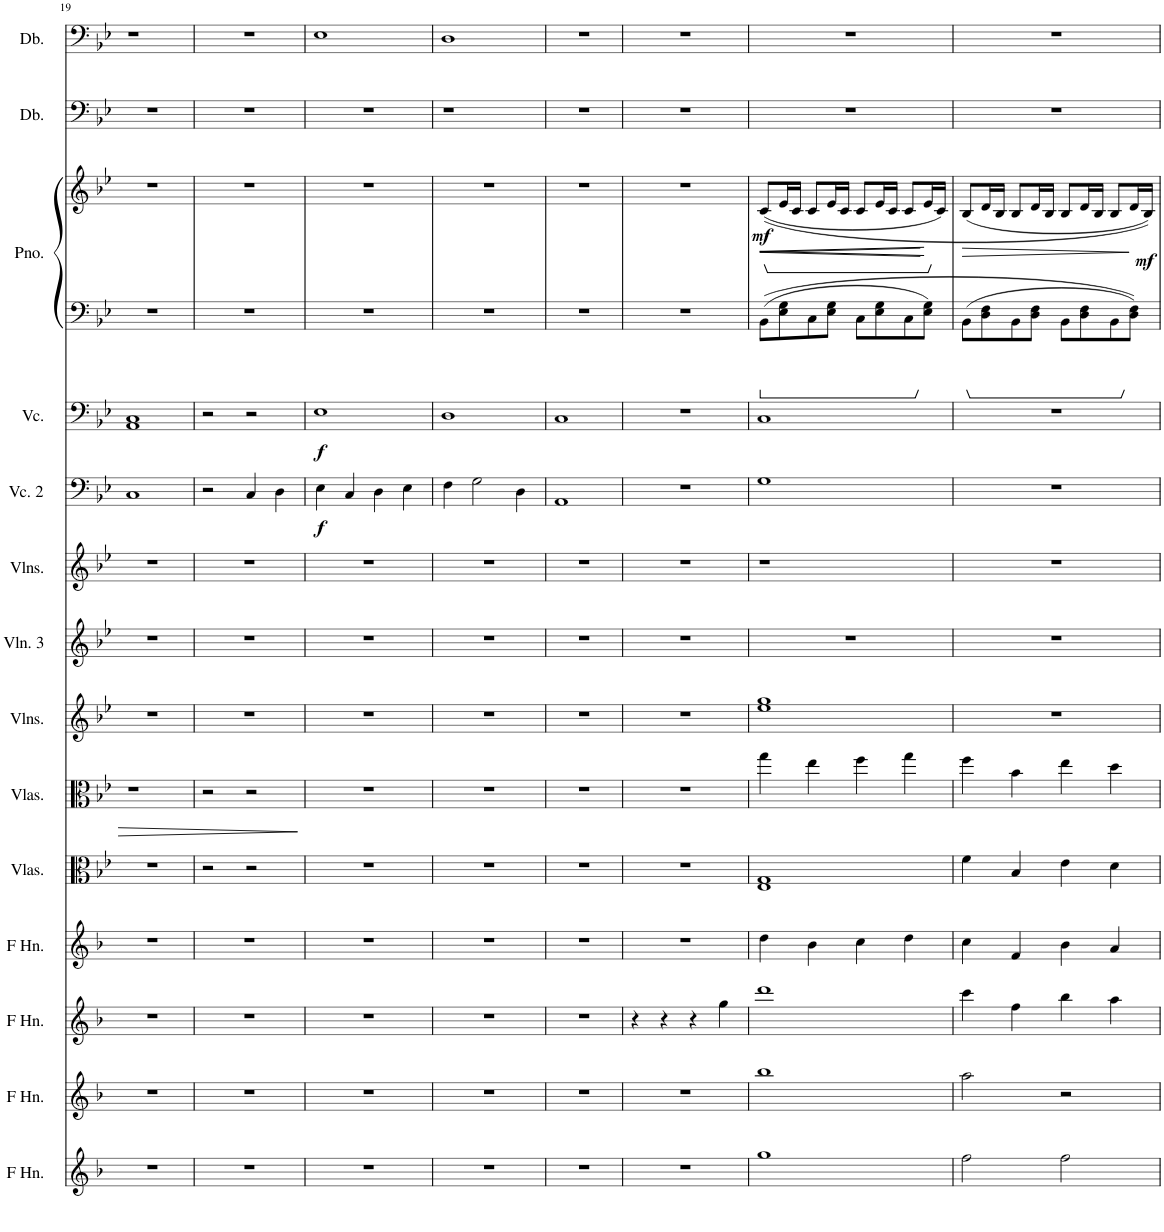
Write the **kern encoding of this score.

**kern	**kern	**kern	**kern	**kern	**kern	**kern	**kern	**kern	**kern	**dynam	**kern	**dynam	**kern	**kern	**dynam	**kern	**kern
*part14	*part13	*part12	*part11	*part10	*part9	*part8	*part7	*part6	*part5	*part5	*part4	*part4	*part3	*part3	*part3	*part2	*part1
*staff15	*staff14	*staff13	*staff12	*staff11	*staff10	*staff9	*staff8	*staff7	*staff6	*staff6	*staff5	*staff5	*staff4	*staff3	*staff3/4	*staff2	*staff1
*I"Horn in F	*I"Horn in F	*I"Horn in F	*I"Horn in F	*I"Violas	*I"Violas	*I"Violins	*I"Violin 3	*I"Violins	*I"Violoncello 2	*	*I"Violoncello	*	*I"Piano	*	*	*I"Double Bass	*I"Double Bass
*	*	*	*	*I'Vlas.	*I'Vlas.	*I'Vlns.	*I'Vln. 3	*I'Vlns.	*I'Vc. 2	*	*I'Vc.	*	*I'Pno.	*	*	*I'Db.	*I'Db.
!!LO:PB:g=z
*clefG2	*clefG2	*clefG2	*clefG2	*clefC3	*clefC3	*clefG2	*clefG2	*clefG2	*clefF4	*	*clefF4	*	*clefF4	*clefG2	*	*clefF4	*clefF4
*Trd4c7	*Trd4c7	*Trd4c7	*Trd4c7	*	*	*	*	*	*	*	*	*	*	*	*	*Trd7c12	*Trd7c12
*k[b-]	*k[b-]	*k[b-]	*k[b-]	*k[b-e-]	*k[b-e-]	*k[b-e-]	*k[b-e-]	*k[b-e-]	*k[b-e-]	*	*k[b-e-]	*	*k[b-e-]	*k[b-e-]	*	*k[b-e-]	*k[b-e-]
*M4/4	*M4/4	*M4/4	*M4/4	*M4/4	*M4/4	*M4/4	*M4/4	*M4/4	*M4/4	*	*M4/4	*	*M4/4	*M4/4	*	*M4/4	*M4/4
=19	=19	=19	=19	=19	=19	=19	=19	=19	=19	=19	=19	=19	=19	=19	=19	=19	=19
1r	1r	1r	1r	1r	1r	1r	1r	1r	1C	.	1AA 1C	.	1r	1r	.	1r	1r
=20	=20	=20	=20	=20	=20	=20	=20	=20	=20	=20	=20	=20	=20	=20	=20	=20	=20
1r	1r	1r	1r	2r	2r	1r	1r	1r	2r	.	2r	.	1r	1r	.	1r	1r
.	.	.	.	2r	2r	.	.	.	4C/	.	2r	.	.	.	.	.	.
.	.	.	.	.	.	.	.	.	4D\	.	.	.	.	.	.	.	.
=21	=21	=21	=21	=21	=21	=21	=21	=21	=21	=21	=21	=21	=21	=21	=21	=21	=21
!	!	!	!	!	!	!	!	!	!	!LO:DY:b	!	!LO:DY:b	!	!	!	!	!
1r	1r	1r	1r	1r	1r	1r	1r	1r	4E-\	f	1E-	f	1r	1r	.	1r	1E-
.	.	.	.	.	.	.	.	.	4C/	.	.	.	.	.	.	.	.
.	.	.	.	.	.	.	.	.	4D\	.	.	.	.	.	.	.	.
.	.	.	.	.	.	.	.	.	4E-\	.	.	.	.	.	.	.	.
=22	=22	=22	=22	=22	=22	=22	=22	=22	=22	=22	=22	=22	=22	=22	=22	=22	=22
1r	1r	1r	1r	1r	1r	1r	1r	1r	4F\	.	1D	.	1r	1r	.	1r	1D
.	.	.	.	.	.	.	.	.	2G\	.	.	.	.	.	.	.	.
.	.	.	.	.	.	.	.	.	4D\	.	.	.	.	.	.	.	.
=23	=23	=23	=23	=23	=23	=23	=23	=23	=23	=23	=23	=23	=23	=23	=23	=23	=23
1r	1r	1r	1r	1r	1r	1r	1r	1r	1AA	.	1C	.	1r	1r	.	1r	1r
=24	=24	=24	=24	=24	=24	=24	=24	=24	=24	=24	=24	=24	=24	=24	=24	=24	=24
1r	1r	4r	1r	1r	1r	1r	1r	1r	1r	.	1r	.	1r	1r	.	1r	1r
.	.	4r	.	.	.	.	.	.	.	.	.	.	.	.	.	.	.
.	.	4r	.	.	.	.	.	.	.	.	.	.	.	.	.	.	.
.	.	4gg\	.	.	.	.	.	.	.	.	.	.	.	.	.	.	.
=25	=25	=25	=25	=25	=25	=25	=25	=25	=25	=25	=25	=25	=25	=25	=25	=25	=25
!	!	!	!	!	!	!	!	!	!	!	!	!	!	!	!LO:HP:b	!	!
!	!	!	!	!	!	!	!	!	!	!	!	!	!	!	!LO:DY:n=1:b	!	!
1gg	1bb-	1ddd	4dd\	1E- 1G	4gg\	1ee- 1gg	1r	1r	1G	.	1C	.	8BB-\L	((8c/L	< mf	1r	1r
!	!	!	!	!	!	!	!	!	!	!	!	!	!	!	!LO:HP:b	!	!
.	.	.	.	.	.	.	.	.	.	.	.	.	8E-\ 8G\	16e-/L	<	.	.
.	.	.	.	.	.	.	.	.	.	.	.	.	.	16c/JJ	.	.	.
.	.	.	4b-\	.	4ee-\	.	.	.	.	.	.	.	8C\	8c/L	.	.	.
.	.	.	.	.	.	.	.	.	.	.	.	.	8E-\ 8G\J	16e-/L	.	.	.
.	.	.	.	.	.	.	.	.	.	.	.	.	.	16c/JJ	.	.	.
.	.	.	4cc\	.	4ff\	.	.	.	.	.	.	.	8C\L	8c/L	.	.	.
.	.	.	.	.	.	.	.	.	.	.	.	.	8E-\ 8G\	16e-/L	.	.	.
.	.	.	.	.	.	.	.	.	.	.	.	.	.	16c/JJ	.	.	.
.	.	.	4dd\	.	4gg\	.	.	.	.	.	.	.	8C\	8c/L	.	.	.
.	.	.	.	.	.	.	.	.	.	.	.	.	8E-\ 8G\J	16e-/L	.	.	.
.	.	.	.	.	.	.	.	.	.	.	.	.	.	16c/JJ)	.	.	.
.	.	.	.	.	.	.	.	.	.	.	.	.	.	.	[ [	.	.
=26	=26	=26	=26	=26	=26	=26	=26	=26	=26	=26	=26	=26	=26	=26	=26	=26	=26
!	!	!	!	!	!	!	!	!	!	!	!	!	!	!	!LO:HP:b	!	!
2ff\	2aa\	4ccc\	4cc\	4f\	4ff\	1r	1r	1r	1r	.	1r	.	8BB-\L	(8B-/L	>	1r	1r
.	.	.	.	.	.	.	.	.	.	.	.	.	8D\ 8F\	16d/L	.	.	.
.	.	.	.	.	.	.	.	.	.	.	.	.	.	16B-/JJ	.	.	.
.	.	4ff\	4f/	4B-/	4b-\	.	.	.	.	.	.	.	8BB-\	8B-/L	.	.	.
.	.	.	.	.	.	.	.	.	.	.	.	.	8D\ 8F\J	16d/L	.	.	.
.	.	.	.	.	.	.	.	.	.	.	.	.	.	16B-/JJ	.	.	.
2ff\	2r	4bb-\	4b-\	4e-\	4ee-\	.	.	.	.	.	.	.	8BB-\L	8B-/L	.	.	.
.	.	.	.	.	.	.	.	.	.	.	.	.	8D\ 8F\	16d/L	.	.	.
.	.	.	.	.	.	.	.	.	.	.	.	.	.	16B-/JJ	.	.	.
.	.	4aa\	4a/	4d\	4dd\	.	.	.	.	.	.	.	8BB-\	8B-/L	.	.	.
.	.	.	.	.	.	.	.	.	.	.	.	.	8D\ 8F\J	16d/L	.	.	.
!	!	!	!	!	!	!	!	!	!	!	!	!	!	!	!LO:DY:b	!	!
.	.	.	.	.	.	.	.	.	.	.	.	.	.	16B-/JJ))	mf	.	.
.	.	.	.	.	.	.	.	.	.	.	.	.	.	.	]	.	.
=	=	=	=	=	=	=	=	=	=	=	=	=	=	=	=	=	=
*-	*-	*-	*-	*-	*-	*-	*-	*-	*-	*-	*-	*-	*-	*-	*-	*-	*-
